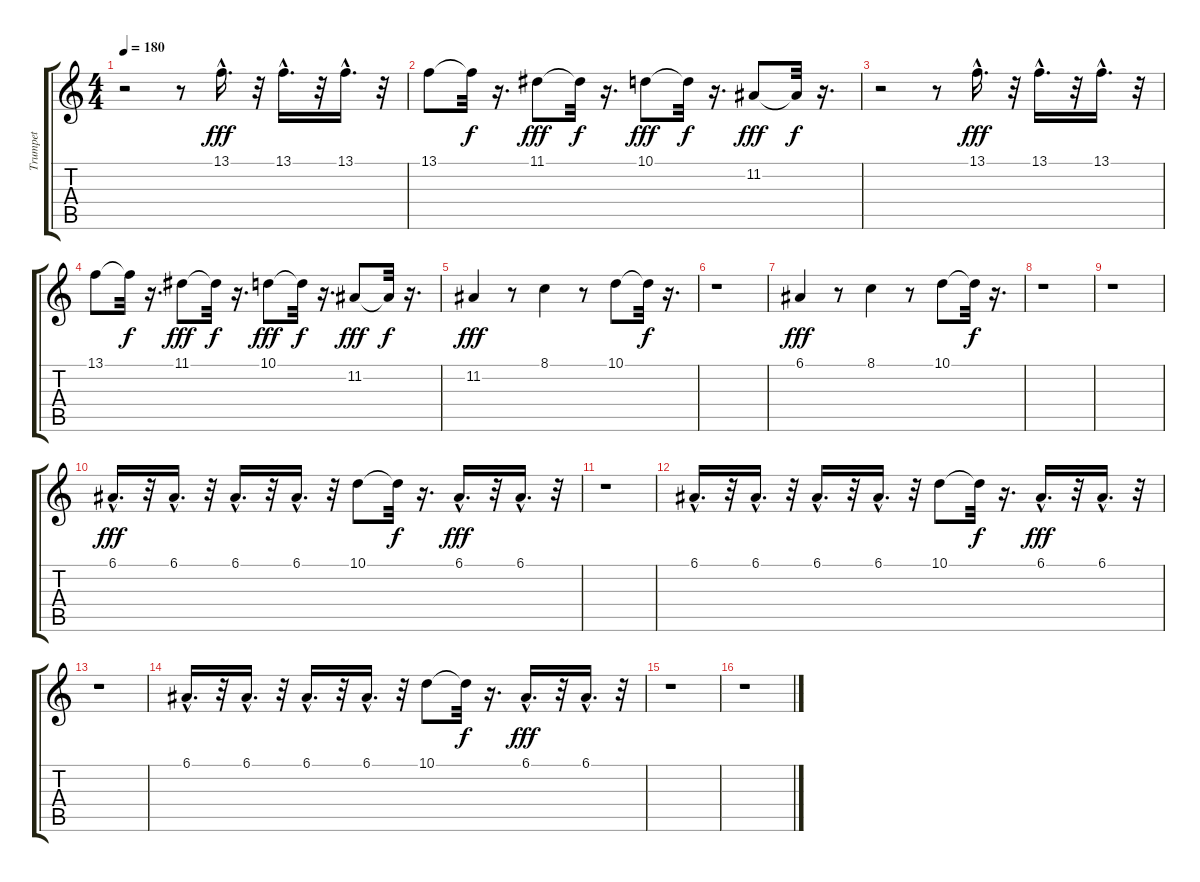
\track ("Trumpet" "Trumpet") {instrument trumpet}
\staff {score tabs}
\tuning (E4 B3 G3 D3 A2 E2) {hide}
\ts (4 4)
\tempo 180
\clef g2
\ks c
r.2{dy f} r.8 13.1{hac}.16{d dy fff} r.32 13.1{hac}.16{d} r.32 13.1{hac}.16{d} r.32 |
13.1.8 13.1{t}.32{dy f} r.16{d} 11.1.8{dy fff} 11.1{t}.32{dy f} r.16{d} 10.1.8{dy fff} 10.1{t}.32{dy f} r.16{d} 11.2.8{dy fff} 11.2{t}.32{dy f} r.16{d} |
r.2 r.8 13.1{hac}.16{d dy fff} r.32 13.1{hac}.16{d} r.32 13.1{hac}.16{d} r.32 |
13.1.8 13.1{t}.32{dy f} r.16{d} 11.1.8{dy fff} 11.1{t}.32{dy f} r.16{d} 10.1.8{dy fff} 10.1{t}.32{dy f} r.16{d} 11.2.8{dy fff} 11.2{t}.32{dy f} r.16{d} |
11.2.4{dy fff} r.8 8.1.4 r.8 10.1.8 10.1{t}.32{dy f} r.16{d} |
r.1 |
6.1.4{dy fff} r.8 8.1.4 r.8 10.1.8 10.1{t}.32{dy f} r.16{d} |
r.1 |
r.1 |
6.1{hac}.16{d dy fff volume 14} r.32 6.1{hac}.16{d} r.32 6.1{hac}.16{d} r.32 6.1{hac}.16{d} r.32 10.1.8 10.1{t}.32{dy f} r.16{d} 6.1{hac}.16{d dy fff} r.32 6.1{hac}.16{d} r.32 |
r.1 |
6.1{hac}.16{d} r.32 6.1{hac}.16{d} r.32 6.1{hac}.16{d} r.32 6.1{hac}.16{d} r.32 10.1.8 10.1{t}.32{dy f} r.16{d} 6.1{hac}.16{d dy fff} r.32 6.1{hac}.16{d} r.32 |
r.1 |
6.1{hac}.16{d} r.32 6.1{hac}.16{d} r.32 6.1{hac}.16{d} r.32 6.1{hac}.16{d} r.32 10.1.8 10.1{t}.32{dy f} r.16{d} 6.1{hac}.16{d dy fff} r.32 6.1{hac}.16{d} r.32 |
r.1 |
r.1
